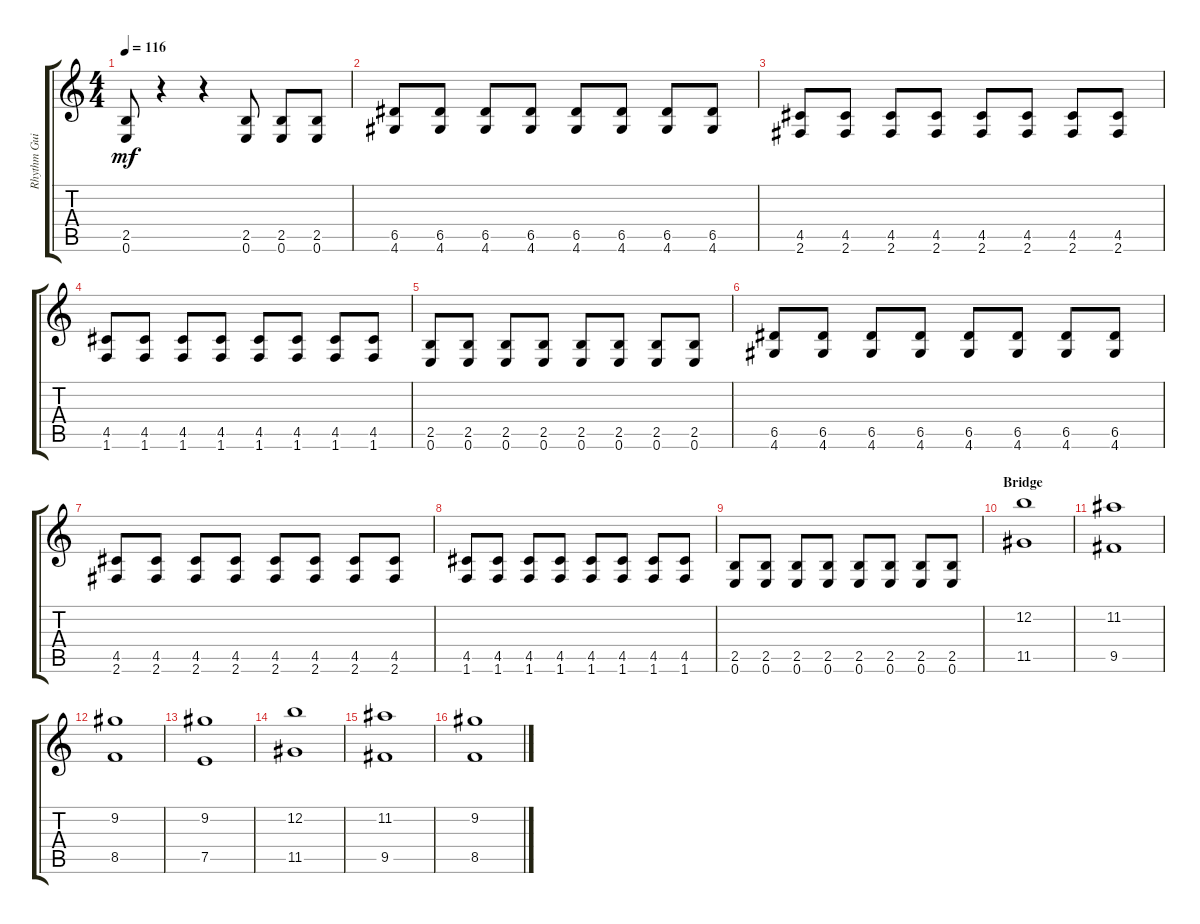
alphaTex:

\track ("Rhythm Guitar" "Rhythm Gui") {instrument overdrivenguitar}
\staff {score tabs}
\tuning (E4 B3 G3 D3 A2 E2) {hide}
\ts (4 4)
\tempo 116
\clef g2
\ks c
(2.5 0.6).8{dy mf} r.4 r.4 (2.5 0.6).8 (2.5 0.6).8 (2.5 0.6).8 |
(6.5 4.6).8 (6.5 4.6).8 (6.5 4.6).8 (6.5 4.6).8 (6.5 4.6).8 (6.5 4.6).8 (6.5 4.6).8 (6.5 4.6).8 |
(4.5 2.6).8 (4.5 2.6).8 (4.5 2.6).8 (4.5 2.6).8 (4.5 2.6).8 (4.5 2.6).8 (4.5 2.6).8 (4.5 2.6).8 |
(4.5 1.6).8 (4.5 1.6).8 (4.5 1.6).8 (4.5 1.6).8 (4.5 1.6).8 (4.5 1.6).8 (4.5 1.6).8 (4.5 1.6).8 |
(2.5 0.6).8 (2.5 0.6).8 (2.5 0.6).8 (2.5 0.6).8 (2.5 0.6).8 (2.5 0.6).8 (2.5 0.6).8 (2.5 0.6).8 |
(6.5 4.6).8 (6.5 4.6).8 (6.5 4.6).8 (6.5 4.6).8 (6.5 4.6).8 (6.5 4.6).8 (6.5 4.6).8 (6.5 4.6).8 |
(4.5 2.6).8 (4.5 2.6).8 (4.5 2.6).8 (4.5 2.6).8 (4.5 2.6).8 (4.5 2.6).8 (4.5 2.6).8 (4.5 2.6).8 |
(4.5 1.6).8 (4.5 1.6).8 (4.5 1.6).8 (4.5 1.6).8 (4.5 1.6).8 (4.5 1.6).8 (4.5 1.6).8 (4.5 1.6).8 |
(2.5 0.6).8 (2.5 0.6).8 (2.5 0.6).8 (2.5 0.6).8 (2.5 0.6).8 (2.5 0.6).8 (2.5 0.6).8 (2.5 0.6).8 |
\section ("" "Bridge")
(12.2 11.5).1 |
(11.2 9.5).1 |
(9.2 8.5).1 |
(9.2 7.5).1 |
(12.2 11.5).1 |
(11.2 9.5).1 |
(9.2 8.5).1
